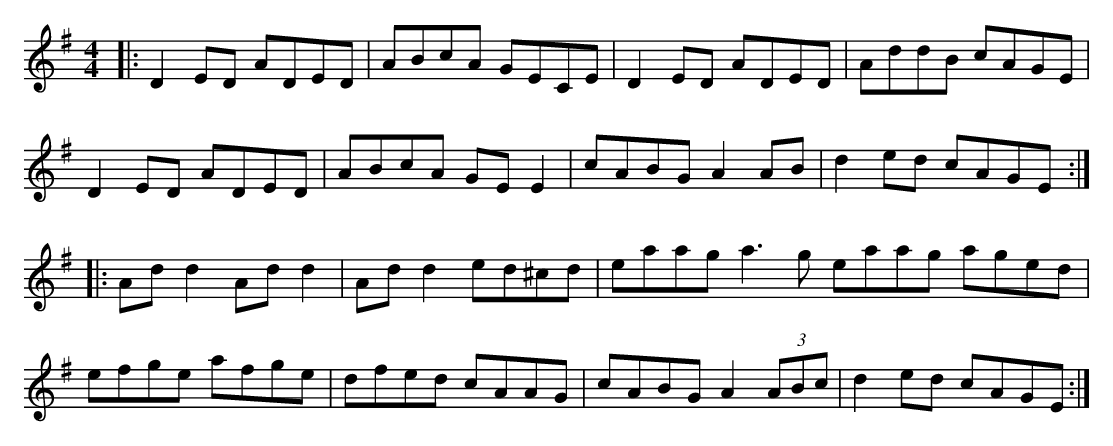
X:1
M:4/4
K:Dmix
|:D2 ED ADED|ABcA GECE|D2 ED ADED|AddB cAGE|
D2 ED ADED|ABcA GE E2|cABG A2 AB|d2 ed cAGE:|
|:Ad d2 Ad d2|Ad d2 ed^cd|eaag a3g eaag aged |
efge afge | dfed cAAG | cABG A2 (3ABc | d2ed cAGE :|
